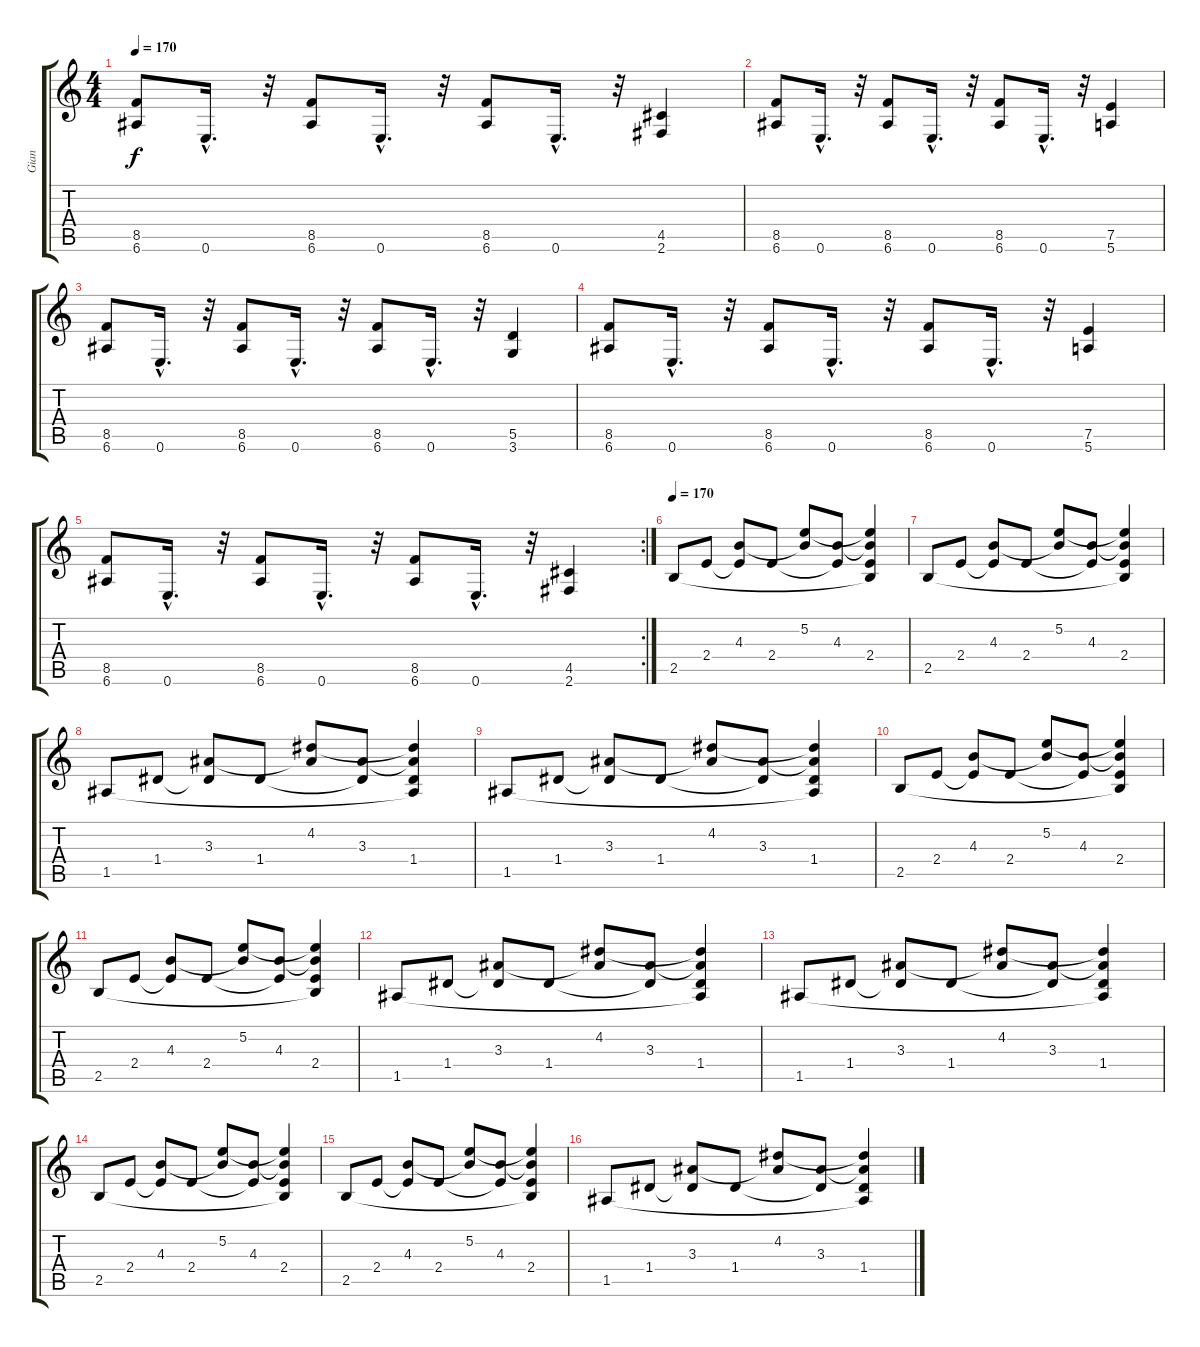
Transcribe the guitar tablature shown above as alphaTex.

\track ("Gian" "Gian") {instrument distortionguitar}
\staff {score tabs}
\tuning (E4 B3 G3 D3 A2 E2) {hide}
\ts (4 4)
\tempo 170
\clef g2
\ks c
(8.5 6.6).8{dy f} 0.6{hac}.16{d} r.32 (8.5 6.6).8 0.6{hac}.16{d} r.32 (8.5 6.6).8 0.6{hac}.16{d} r.32 (4.5 2.6).4 |
(8.5 6.6).8 0.6{hac}.16{d} r.32 (8.5 6.6).8 0.6{hac}.16{d} r.32 (8.5 6.6).8 0.6{hac}.16{d} r.32 (7.5 5.6).4 |
(8.5 6.6).8 0.6{hac}.16{d} r.32 (8.5 6.6).8 0.6{hac}.16{d} r.32 (8.5 6.6).8 0.6{hac}.16{d} r.32 (5.5 3.6).4 |
(8.5 6.6).8 0.6{hac}.16{d} r.32 (8.5 6.6).8 0.6{hac}.16{d} r.32 (8.5 6.6).8 0.6{hac}.16{d} r.32 (7.5 5.6).4 |
\rc 2
(8.5 6.6).8 0.6{hac}.16{d} r.32 (8.5 6.6).8 0.6{hac}.16{d} r.32 (8.5 6.6).8 0.6{hac}.16{d} r.32 (4.5 2.6).4 |
\tempo 170
2.5.8{instrument acousticguitarsteel} 2.4.8 (4.3 2.4{t}).8 2.4.8 (5.2 4.3{t}).8 (4.3 2.4{t}).8 (5.2{t} 4.3{t} 2.4 2.5{t}).4 |
2.5.8 2.4.8 (4.3 2.4{t}).8 2.4.8 (5.2 4.3{t}).8 (4.3 2.4{t}).8 (5.2{t} 4.3{t} 2.4 2.5{t}).4 |
1.5.8 1.4.8 (3.3 1.4{t}).8 1.4.8 (4.2 3.3{t}).8 (3.3 1.4{t}).8 (4.2{t} 3.3{t} 1.4 1.5{t}).4 |
1.5.8 1.4.8 (3.3 1.4{t}).8 1.4.8 (4.2 3.3{t}).8 (3.3 1.4{t}).8 (4.2{t} 3.3{t} 1.4 1.5{t}).4 |
2.5.8 2.4.8 (4.3 2.4{t}).8 2.4.8 (5.2 4.3{t}).8 (4.3 2.4{t}).8 (5.2{t} 4.3{t} 2.4 2.5{t}).4 |
2.5.8 2.4.8 (4.3 2.4{t}).8 2.4.8 (5.2 4.3{t}).8 (4.3 2.4{t}).8 (5.2{t} 4.3{t} 2.4 2.5{t}).4 |
1.5.8 1.4.8 (3.3 1.4{t}).8 1.4.8 (4.2 3.3{t}).8 (3.3 1.4{t}).8 (4.2{t} 3.3{t} 1.4 1.5{t}).4 |
1.5.8 1.4.8 (3.3 1.4{t}).8 1.4.8 (4.2 3.3{t}).8 (3.3 1.4{t}).8 (4.2{t} 3.3{t} 1.4 1.5{t}).4 |
2.5.8 2.4.8 (4.3 2.4{t}).8 2.4.8 (5.2 4.3{t}).8 (4.3 2.4{t}).8 (5.2{t} 4.3{t} 2.4 2.5{t}).4 |
2.5.8 2.4.8 (4.3 2.4{t}).8 2.4.8 (5.2 4.3{t}).8 (4.3 2.4{t}).8 (5.2{t} 4.3{t} 2.4 2.5{t}).4 |
1.5.8 1.4.8 (3.3 1.4{t}).8 1.4.8 (4.2 3.3{t}).8 (3.3 1.4{t}).8 (4.2{t} 3.3{t} 1.4 1.5{t}).4
